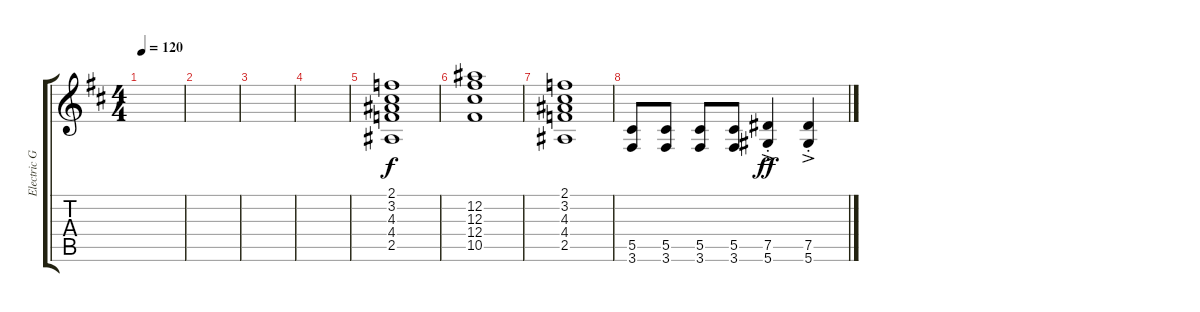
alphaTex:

\track ("Electric Guitar 1" "Electric G") {instrument electricguitarclean}
\staff {score tabs}
\tuning (Eb4 Bb3 Gb3 Db3 Ab2 Eb2) {hide}
\ts (4 4)
\tempo 120
\clef g2
\ks d
|
|
|
|
(2.1 3.2 4.3 4.4 2.5).1{volume 13 instrument overdrivenguitar} |
(12.2 12.3 12.4 10.5).1 |
(2.1 3.2 4.3 4.4 2.5).1 |
(5.5 3.6).8 (5.5 3.6).8 (5.5 3.6).8 (5.5 3.6).8 (7.5{ac st} 5.6{ac st}).4{dy ff} (7.5{ac st} 5.6{ac st}).4
